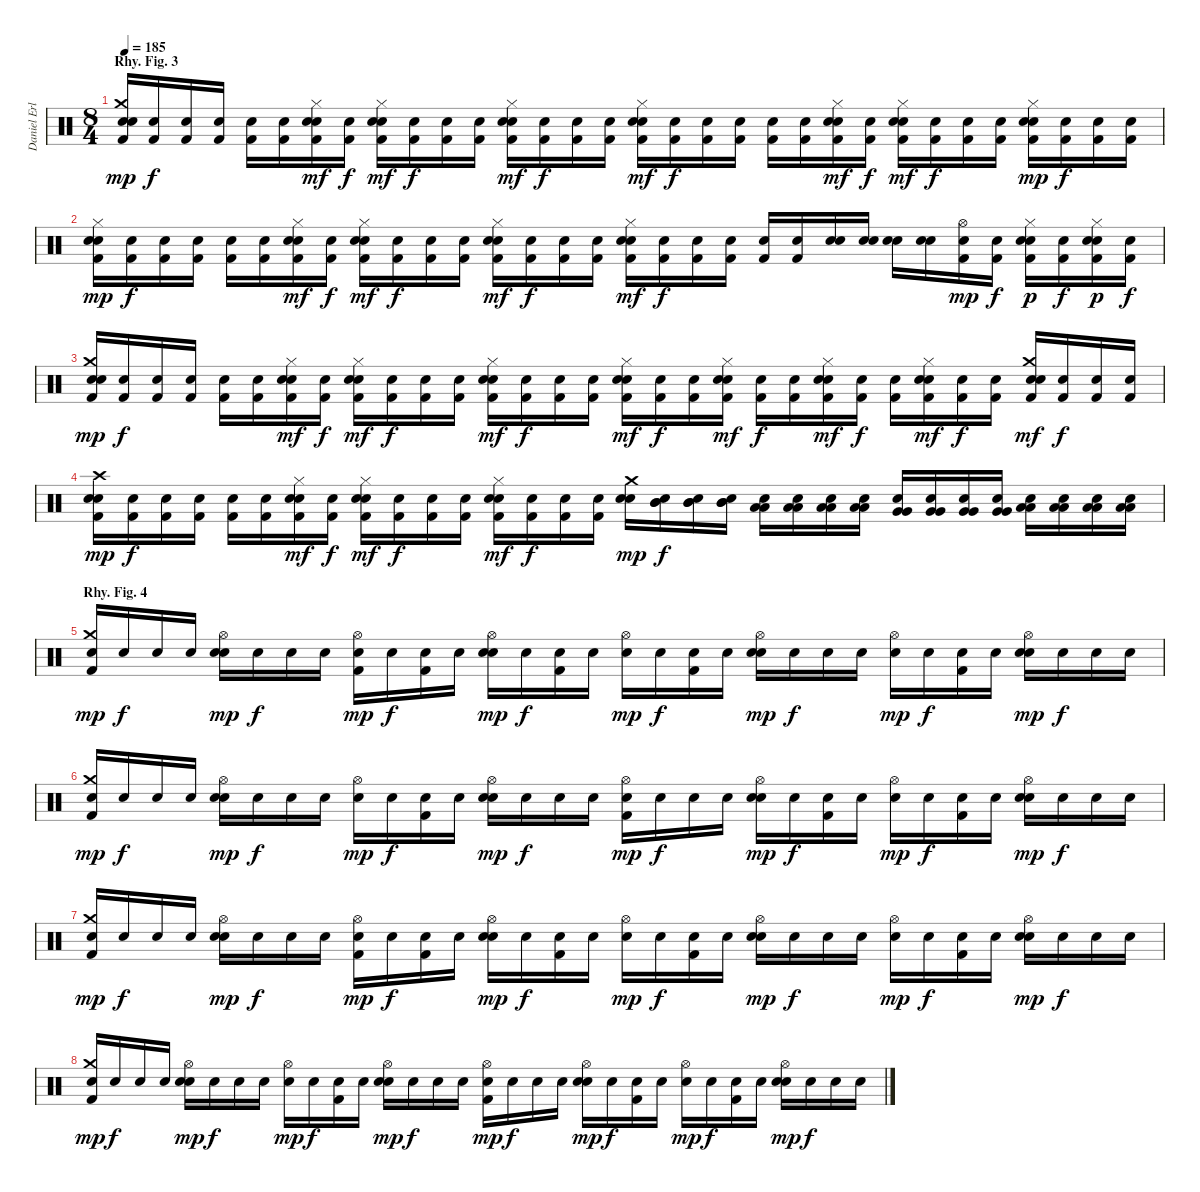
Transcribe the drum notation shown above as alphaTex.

\track ("Daniel Erlandson" "Daniel Erl") {instrument percussion}
\staff {score}
\articulation defaults
\ts (8 4)
\section ("" "Rhy. Fig. 3")
\tempo 185
\clef neutral
\ks c
("Snare (hit)"{x} "Crash medium (hit)" "Electric Snare (hit)" "Kick (hit) 2").16{dy mp} ("Snare (hit)"{x} "Kick (hit) 2").16{dy f} ("Snare (hit)"{x} "Kick (hit) 2").16 ("Snare (hit)"{x} "Kick (hit) 2").16 ("Snare (hit)"{x} "Kick (hit) 2").16 ("Snare (hit)"{x} "Kick (hit) 2").16 ("Snare (hit)"{x} "Hi-Hat (closed)" "Electric Snare (hit)" "Kick (hit) 2").16{dy mf} ("Snare (hit)"{x} "Kick (hit) 2").16{dy f} ("Snare (hit)"{x} "Hi-Hat (closed)" "Electric Snare (hit)" "Kick (hit) 2").16{dy mf} ("Snare (hit)"{x} "Kick (hit) 2").16{dy f} ("Snare (hit)"{x} "Kick (hit) 2").16 ("Snare (hit)"{x} "Kick (hit) 2").16 ("Snare (hit)"{x} "Hi-Hat (closed)" "Electric Snare (hit)" "Kick (hit) 2").16{dy mf} ("Snare (hit)"{x} "Kick (hit) 2").16{dy f} ("Snare (hit)"{x} "Kick (hit) 2").16 ("Snare (hit)"{x} "Kick (hit) 2").16 ("Snare (hit)"{x} "Hi-Hat (closed)" "Electric Snare (hit)" "Kick (hit) 2").16{dy mf} ("Snare (hit)"{x} "Kick (hit) 2").16{dy f} ("Snare (hit)"{x} "Kick (hit) 2").16 ("Snare (hit)"{x} "Kick (hit) 2").16 ("Snare (hit)"{x} "Kick (hit) 2").16 ("Snare (hit)"{x} "Kick (hit) 2").16 ("Snare (hit)"{x} "Hi-Hat (closed)" "Electric Snare (hit)" "Kick (hit) 2").16{dy mf} ("Snare (hit)"{x} "Kick (hit) 2").16{dy f} ("Snare (hit)"{x} "Hi-Hat (closed)" "Electric Snare (hit)" "Kick (hit) 2").16{dy mf} ("Snare (hit)"{x} "Kick (hit) 2").16{dy f} ("Snare (hit)"{x} "Kick (hit) 2").16 ("Snare (hit)"{x} "Kick (hit) 2").16 ("Snare (hit)"{x} "Hi-Hat (closed)" "Electric Snare (hit)" "Kick (hit) 2").16{dy mp} ("Snare (hit)"{x} "Kick (hit) 2").16{dy f} ("Snare (hit)"{x} "Kick (hit) 2").16 ("Snare (hit)"{x} "Kick (hit) 2").16 |
("Snare (hit)"{x} "Hi-Hat (closed)" "Electric Snare (hit)" "Kick (hit) 2").16{dy mp} ("Snare (hit)"{x} "Kick (hit) 2").16{dy f} ("Snare (hit)"{x} "Kick (hit) 2").16 ("Snare (hit)"{x} "Kick (hit) 2").16 ("Snare (hit)"{x} "Kick (hit) 2").16 ("Snare (hit)"{x} "Kick (hit) 2").16 ("Snare (hit)"{x} "Hi-Hat (closed)" "Electric Snare (hit)" "Kick (hit) 2").16{dy mf} ("Snare (hit)"{x} "Kick (hit) 2").16{dy f} ("Snare (hit)"{x} "Hi-Hat (closed)" "Electric Snare (hit)" "Kick (hit) 2").16{dy mf} ("Snare (hit)"{x} "Kick (hit) 2").16{dy f} ("Snare (hit)"{x} "Kick (hit) 2").16 ("Snare (hit)"{x} "Kick (hit) 2").16 ("Snare (hit)"{x} "Hi-Hat (closed)" "Electric Snare (hit)" "Kick (hit) 2").16{dy mf} ("Snare (hit)"{x} "Kick (hit) 2").16{dy f} ("Snare (hit)"{x} "Kick (hit) 2").16 ("Snare (hit)"{x} "Kick (hit) 2").16 ("Snare (hit)"{x} "Hi-Hat (closed)" "Electric Snare (hit)" "Kick (hit) 2").16{dy mf} ("Snare (hit)"{x} "Kick (hit) 2").16{dy f} ("Snare (hit)"{x} "Kick (hit) 2").16 ("Snare (hit)"{x} "Kick (hit) 2").16 ("Snare (hit)"{x} "Kick (hit) 2").16 ("Snare (hit)"{x} "Kick (hit) 2").16 ("Snare (hit)"{x} "Electric Snare (hit)").16 ("Snare (hit)"{x} "Electric Snare (hit)").16 ("Snare (hit)"{x} "Electric Snare (hit)").16 ("Snare (hit)"{x} "Electric Snare (hit)").16 ("Snare (hit)"{x} "Hi-Hat (open)" "Kick (hit) 2").16{dy mp} ("Snare (hit)"{x} "Kick (hit) 2").16{dy f} ("Snare (hit)"{x} "Hi-Hat (closed)" "Electric Snare (hit)" "Kick (hit) 2").16{dy p} ("Snare (hit)"{x} "Kick (hit) 2").16{dy f} ("Snare (hit)"{x} "Hi-Hat (closed)" "Electric Snare (hit)" "Kick (hit) 2").16{dy p} ("Snare (hit)"{x} "Kick (hit) 2").16{dy f} |
("Snare (hit)"{x} "Crash medium (hit)" "Electric Snare (hit)" "Kick (hit) 2").16{dy mp} ("Snare (hit)"{x} "Kick (hit) 2").16{dy f} ("Snare (hit)"{x} "Kick (hit) 2").16 ("Snare (hit)"{x} "Kick (hit) 2").16 ("Snare (hit)"{x} "Kick (hit) 2").16 ("Snare (hit)"{x} "Kick (hit) 2").16 ("Snare (hit)"{x} "Hi-Hat (closed)" "Electric Snare (hit)" "Kick (hit) 2").16{dy mf} ("Snare (hit)"{x} "Kick (hit) 2").16{dy f} ("Snare (hit)"{x} "Hi-Hat (closed)" "Electric Snare (hit)" "Kick (hit) 2").16{dy mf} ("Snare (hit)"{x} "Kick (hit) 2").16{dy f} ("Snare (hit)"{x} "Kick (hit) 2").16 ("Snare (hit)"{x} "Kick (hit) 2").16 ("Snare (hit)"{x} "Hi-Hat (closed)" "Electric Snare (hit)" "Kick (hit) 2").16{dy mf} ("Snare (hit)"{x} "Kick (hit) 2").16{dy f} ("Snare (hit)"{x} "Kick (hit) 2").16 ("Snare (hit)"{x} "Kick (hit) 2").16 ("Snare (hit)"{x} "Hi-Hat (closed)" "Electric Snare (hit)" "Kick (hit) 2").16{dy mf} ("Snare (hit)"{x} "Kick (hit) 2").16{dy f} ("Snare (hit)"{x} "Kick (hit) 2").16 ("Snare (hit)"{x} "Hi-Hat (closed)" "Electric Snare (hit)" "Kick (hit) 2").16{dy mf} ("Snare (hit)"{x} "Kick (hit) 2").16{dy f} ("Snare (hit)"{x} "Kick (hit) 2").16 ("Snare (hit)"{x} "Hi-Hat (closed)" "Electric Snare (hit)" "Kick (hit) 2").16{dy mf} ("Snare (hit)"{x} "Kick (hit) 2").16{dy f} ("Snare (hit)"{x} "Kick (hit) 2").16 ("Snare (hit)"{x} "Hi-Hat (closed)" "Electric Snare (hit)" "Kick (hit) 2").16{dy mf} ("Snare (hit)"{x} "Kick (hit) 2").16{dy f} ("Snare (hit)"{x} "Kick (hit) 2").16 ("Snare (hit)"{x} "Crash medium (hit)" "Electric Snare (hit)" "Kick (hit) 2").16{dy mf} ("Snare (hit)"{x} "Kick (hit) 2").16{dy f} ("Snare (hit)"{x} "Kick (hit) 2").16 ("Snare (hit)"{x} "Kick (hit) 2").16 |
("Snare (hit)"{x} "Crash high (hit)" "Electric Snare (hit)" "Kick (hit) 2").16{dy mp} ("Snare (hit)"{x} "Kick (hit) 2").16{dy f} ("Snare (hit)"{x} "Kick (hit) 2").16 ("Snare (hit)"{x} "Kick (hit) 2").16 ("Snare (hit)"{x} "Kick (hit) 2").16 ("Snare (hit)"{x} "Kick (hit) 2").16 ("Snare (hit)"{x} "Hi-Hat (closed)" "Electric Snare (hit)" "Kick (hit) 2").16{dy mf} ("Snare (hit)"{x} "Kick (hit) 2").16{dy f} ("Snare (hit)"{x} "Hi-Hat (closed)" "Electric Snare (hit)" "Kick (hit) 2").16{dy mf} ("Snare (hit)"{x} "Kick (hit) 2").16{dy f} ("Snare (hit)"{x} "Kick (hit) 2").16 ("Snare (hit)"{x} "Kick (hit) 2").16 ("Snare (hit)"{x} "Hi-Hat (closed)" "Electric Snare (hit)" "Kick (hit) 2").16{dy mf} ("Snare (hit)"{x} "Kick (hit) 2").16{dy f} ("Snare (hit)"{x} "Kick (hit) 2").16 ("Snare (hit)"{x} "Kick (hit) 2").16 ("Snare (hit)"{x} "Crash medium (hit)" "Electric Snare (hit)").16{dy mp} ("Snare (hit)"{x} "Mid Tom (hit)" "Mid Tom (hit)").16{dy f} ("Snare (hit)"{x} "Mid Tom (hit)" "Mid Tom (hit)").16 ("Snare (hit)"{x} "Mid Tom (hit)" "Mid Tom (hit)").16 ("Snare (hit)"{x} "Low Tom (hit)" "Low Tom (hit)").16 ("Snare (hit)"{x} "Low Tom (hit)" "Low Tom (hit)").16 ("Snare (hit)"{x} "Low Tom (hit)" "Low Tom (hit)").16 ("Snare (hit)"{x} "Low Tom (hit)" "Low Tom (hit)").16 ("Snare (hit)"{x} "Very Low Tom (hit)" "Very Low Tom (hit)").16 ("Snare (hit)"{x} "Very Low Tom (hit)" "Very Low Tom (hit)").16 ("Snare (hit)"{x} "Very Low Tom (hit)" "Very Low Tom (hit)").16 ("Snare (hit)"{x} "Very Low Tom (hit)" "Very Low Tom (hit)").16 ("Snare (hit)"{x} "Low Floor Tom (hit)" "Low Floor Tom (hit)").16 ("Snare (hit)"{x} "Low Floor Tom (hit)" "Low Floor Tom (hit)").16 ("Snare (hit)"{x} "Low Floor Tom (hit)" "Low Floor Tom (hit)").16 ("Snare (hit)"{x} "Low Floor Tom (hit)" "Low Floor Tom (hit)").16 |
\section ("" "Rhy. Fig. 4")
("Snare (hit)"{x} "Crash medium (hit)" "Kick (hit) 2").16{dy mp} "Snare (hit)"{x}.16{dy f} "Snare (hit)"{x}.16 "Snare (hit)"{x}.16 ("Snare (hit)"{x} "Hi-Hat (open)" "Electric Snare (hit)").16{dy mp} "Snare (hit)"{x}.16{dy f} "Snare (hit)"{x}.16 "Snare (hit)"{x}.16 ("Snare (hit)"{x} "Hi-Hat (open)" "Kick (hit) 2").16{dy mp} "Snare (hit)"{x}.16{dy f} ("Snare (hit)"{x} "Kick (hit) 2").16 "Snare (hit)"{x}.16 ("Snare (hit)"{x} "Hi-Hat (open)" "Electric Snare (hit)").16{dy mp} "Snare (hit)"{x}.16{dy f} ("Snare (hit)"{x} "Kick (hit) 2").16 "Snare (hit)"{x}.16 ("Snare (hit)"{x} "Hi-Hat (open)").16{dy mp} "Snare (hit)"{x}.16{dy f} ("Snare (hit)"{x} "Kick (hit) 2").16 "Snare (hit)"{x}.16 ("Snare (hit)"{x} "Hi-Hat (open)" "Electric Snare (hit)").16{dy mp} "Snare (hit)"{x}.16{dy f} "Snare (hit)"{x}.16 "Snare (hit)"{x}.16 ("Snare (hit)"{x} "Hi-Hat (open)").16{dy mp} "Snare (hit)"{x}.16{dy f} ("Snare (hit)"{x} "Kick (hit) 2").16 "Snare (hit)"{x}.16 ("Snare (hit)"{x} "Hi-Hat (open)" "Electric Snare (hit)").16{dy mp} "Snare (hit)"{x}.16{dy f} "Snare (hit)"{x}.16 "Snare (hit)"{x}.16 |
("Snare (hit)"{x} "Crash medium (hit)" "Kick (hit) 2").16{dy mp} "Snare (hit)"{x}.16{dy f} "Snare (hit)"{x}.16 "Snare (hit)"{x}.16 ("Snare (hit)"{x} "Hi-Hat (open)" "Electric Snare (hit)").16{dy mp} "Snare (hit)"{x}.16{dy f} "Snare (hit)"{x}.16 "Snare (hit)"{x}.16 ("Snare (hit)"{x} "Hi-Hat (open)").16{dy mp} "Snare (hit)"{x}.16{dy f} ("Snare (hit)"{x} "Kick (hit) 2").16 "Snare (hit)"{x}.16 ("Snare (hit)"{x} "Hi-Hat (open)" "Electric Snare (hit)").16{dy mp} "Snare (hit)"{x}.16{dy f} "Snare (hit)"{x}.16 "Snare (hit)"{x}.16 ("Snare (hit)"{x} "Hi-Hat (open)" "Kick (hit) 2").16{dy mp} "Snare (hit)"{x}.16{dy f} "Snare (hit)"{x}.16 "Snare (hit)"{x}.16 ("Snare (hit)"{x} "Hi-Hat (open)" "Electric Snare (hit)").16{dy mp} "Snare (hit)"{x}.16{dy f} ("Snare (hit)"{x} "Kick (hit) 2").16 "Snare (hit)"{x}.16 ("Snare (hit)"{x} "Hi-Hat (open)").16{dy mp} "Snare (hit)"{x}.16{dy f} ("Snare (hit)"{x} "Kick (hit) 2").16 "Snare (hit)"{x}.16 ("Snare (hit)"{x} "Hi-Hat (open)" "Electric Snare (hit)").16{dy mp} "Snare (hit)"{x}.16{dy f} "Snare (hit)"{x}.16 "Snare (hit)"{x}.16 |
("Snare (hit)"{x} "Crash medium (hit)" "Kick (hit) 2").16{dy mp} "Snare (hit)"{x}.16{dy f} "Snare (hit)"{x}.16 "Snare (hit)"{x}.16 ("Snare (hit)"{x} "Hi-Hat (open)" "Electric Snare (hit)").16{dy mp} "Snare (hit)"{x}.16{dy f} "Snare (hit)"{x}.16 "Snare (hit)"{x}.16 ("Snare (hit)"{x} "Hi-Hat (open)" "Kick (hit) 2").16{dy mp} "Snare (hit)"{x}.16{dy f} ("Snare (hit)"{x} "Kick (hit) 2").16 "Snare (hit)"{x}.16 ("Snare (hit)"{x} "Hi-Hat (open)" "Electric Snare (hit)").16{dy mp} "Snare (hit)"{x}.16{dy f} ("Snare (hit)"{x} "Kick (hit) 2").16 "Snare (hit)"{x}.16 ("Snare (hit)"{x} "Hi-Hat (open)").16{dy mp} "Snare (hit)"{x}.16{dy f} ("Snare (hit)"{x} "Kick (hit) 2").16 "Snare (hit)"{x}.16 ("Snare (hit)"{x} "Hi-Hat (open)" "Electric Snare (hit)").16{dy mp} "Snare (hit)"{x}.16{dy f} "Snare (hit)"{x}.16 "Snare (hit)"{x}.16 ("Snare (hit)"{x} "Hi-Hat (open)").16{dy mp} "Snare (hit)"{x}.16{dy f} ("Snare (hit)"{x} "Kick (hit) 2").16 "Snare (hit)"{x}.16 ("Snare (hit)"{x} "Hi-Hat (open)" "Electric Snare (hit)").16{dy mp} "Snare (hit)"{x}.16{dy f} "Snare (hit)"{x}.16 "Snare (hit)"{x}.16 |
("Snare (hit)"{x} "Crash medium (hit)" "Kick (hit) 2").16{dy mp} "Snare (hit)"{x}.16{dy f} "Snare (hit)"{x}.16 "Snare (hit)"{x}.16 ("Snare (hit)"{x} "Hi-Hat (open)" "Electric Snare (hit)").16{dy mp} "Snare (hit)"{x}.16{dy f} "Snare (hit)"{x}.16 "Snare (hit)"{x}.16 ("Snare (hit)"{x} "Hi-Hat (open)").16{dy mp} "Snare (hit)"{x}.16{dy f} ("Snare (hit)"{x} "Kick (hit) 2").16 "Snare (hit)"{x}.16 ("Snare (hit)"{x} "Hi-Hat (open)" "Electric Snare (hit)").16{dy mp} "Snare (hit)"{x}.16{dy f} "Snare (hit)"{x}.16 "Snare (hit)"{x}.16 ("Snare (hit)"{x} "Hi-Hat (open)" "Kick (hit) 2").16{dy mp} "Snare (hit)"{x}.16{dy f} "Snare (hit)"{x}.16 "Snare (hit)"{x}.16 ("Snare (hit)"{x} "Hi-Hat (open)" "Electric Snare (hit)").16{dy mp} "Snare (hit)"{x}.16{dy f} ("Snare (hit)"{x} "Kick (hit) 2").16 "Snare (hit)"{x}.16 ("Snare (hit)"{x} "Hi-Hat (open)").16{dy mp} "Snare (hit)"{x}.16{dy f} ("Snare (hit)"{x} "Kick (hit) 2").16 "Snare (hit)"{x}.16 ("Snare (hit)"{x} "Hi-Hat (open)" "Electric Snare (hit)").16{dy mp} "Snare (hit)"{x}.16{dy f} "Snare (hit)"{x}.16 "Snare (hit)"{x}.16
